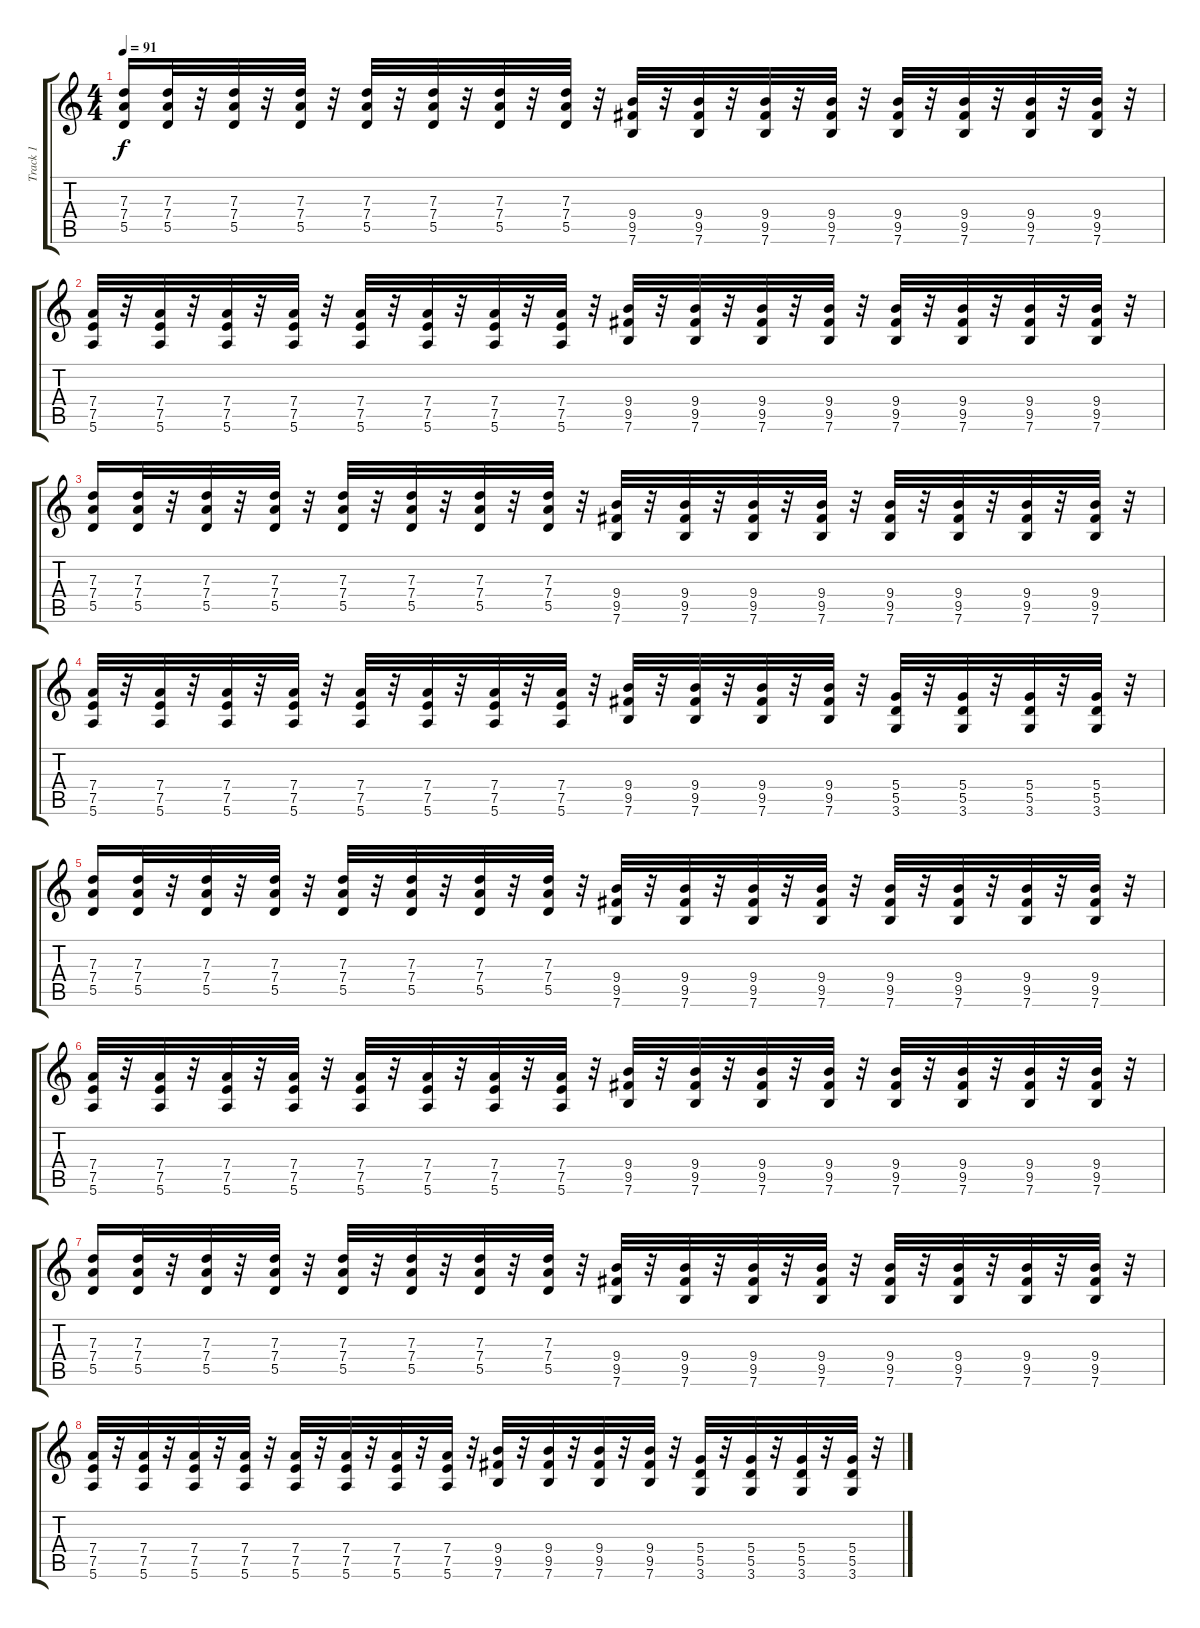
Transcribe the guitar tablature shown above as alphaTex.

\track ("Track 1" "Track 1") {instrument distortionguitar}
\staff {score tabs}
\tuning (E4 B3 G3 D3 A2 E2) {hide}
\ts (4 4)
\tempo 91
\clef g2
\ks c
(7.3 7.4 5.5).16{dy f instrument distortionguitar} (7.3 7.4 5.5).32 r.32 (7.3 7.4 5.5).32 r.32 (7.3 7.4 5.5).32 r.32 (7.3 7.4 5.5).32 r.32 (7.3 7.4 5.5).32 r.32 (7.3 7.4 5.5).32 r.32 (7.3 7.4 5.5).32 r.32 (9.4 9.5 7.6).32 r.32 (9.4 9.5 7.6).32 r.32 (9.4 9.5 7.6).32 r.32 (9.4 9.5 7.6).32 r.32 (9.4 9.5 7.6).32 r.32 (9.4 9.5 7.6).32 r.32 (9.4 9.5 7.6).32 r.32 (9.4 9.5 7.6).32 r.32 |
(7.4 7.5 5.6).32 r.32 (7.4 7.5 5.6).32 r.32 (7.4 7.5 5.6).32 r.32 (7.4 7.5 5.6).32 r.32 (7.4 7.5 5.6).32 r.32 (7.4 7.5 5.6).32 r.32 (7.4 7.5 5.6).32 r.32 (7.4 7.5 5.6).32 r.32 (9.4 9.5 7.6).32 r.32 (9.4 9.5 7.6).32 r.32 (9.4 9.5 7.6).32 r.32 (9.4 9.5 7.6).32 r.32 (9.4 9.5 7.6).32 r.32 (9.4 9.5 7.6).32 r.32 (9.4 9.5 7.6).32 r.32 (9.4 9.5 7.6).32 r.32 |
(7.3 7.4 5.5).16 (7.3 7.4 5.5).32 r.32 (7.3 7.4 5.5).32 r.32 (7.3 7.4 5.5).32 r.32 (7.3 7.4 5.5).32 r.32 (7.3 7.4 5.5).32 r.32 (7.3 7.4 5.5).32 r.32 (7.3 7.4 5.5).32 r.32 (9.4 9.5 7.6).32 r.32 (9.4 9.5 7.6).32 r.32 (9.4 9.5 7.6).32 r.32 (9.4 9.5 7.6).32 r.32 (9.4 9.5 7.6).32 r.32 (9.4 9.5 7.6).32 r.32 (9.4 9.5 7.6).32 r.32 (9.4 9.5 7.6).32 r.32 |
(7.4 7.5 5.6).32 r.32 (7.4 7.5 5.6).32 r.32 (7.4 7.5 5.6).32 r.32 (7.4 7.5 5.6).32 r.32 (7.4 7.5 5.6).32 r.32 (7.4 7.5 5.6).32 r.32 (7.4 7.5 5.6).32 r.32 (7.4 7.5 5.6).32 r.32 (9.4 9.5 7.6).32 r.32 (9.4 9.5 7.6).32 r.32 (9.4 9.5 7.6).32 r.32 (9.4 9.5 7.6).32 r.32 (5.4 5.5 3.6).32 r.32 (5.4 5.5 3.6).32 r.32 (5.4 5.5 3.6).32 r.32 (5.4 5.5 3.6).32 r.32 |
(7.3 7.4 5.5).16 (7.3 7.4 5.5).32 r.32 (7.3 7.4 5.5).32 r.32 (7.3 7.4 5.5).32 r.32 (7.3 7.4 5.5).32 r.32 (7.3 7.4 5.5).32 r.32 (7.3 7.4 5.5).32 r.32 (7.3 7.4 5.5).32 r.32 (9.4 9.5 7.6).32 r.32 (9.4 9.5 7.6).32 r.32 (9.4 9.5 7.6).32 r.32 (9.4 9.5 7.6).32 r.32 (9.4 9.5 7.6).32 r.32 (9.4 9.5 7.6).32 r.32 (9.4 9.5 7.6).32 r.32 (9.4 9.5 7.6).32 r.32 |
(7.4 7.5 5.6).32 r.32 (7.4 7.5 5.6).32 r.32 (7.4 7.5 5.6).32 r.32 (7.4 7.5 5.6).32 r.32 (7.4 7.5 5.6).32 r.32 (7.4 7.5 5.6).32 r.32 (7.4 7.5 5.6).32 r.32 (7.4 7.5 5.6).32 r.32 (9.4 9.5 7.6).32 r.32 (9.4 9.5 7.6).32 r.32 (9.4 9.5 7.6).32 r.32 (9.4 9.5 7.6).32 r.32 (9.4 9.5 7.6).32 r.32 (9.4 9.5 7.6).32 r.32 (9.4 9.5 7.6).32 r.32 (9.4 9.5 7.6).32 r.32 |
(7.3 7.4 5.5).16 (7.3 7.4 5.5).32 r.32 (7.3 7.4 5.5).32 r.32 (7.3 7.4 5.5).32 r.32 (7.3 7.4 5.5).32 r.32 (7.3 7.4 5.5).32 r.32 (7.3 7.4 5.5).32 r.32 (7.3 7.4 5.5).32 r.32 (9.4 9.5 7.6).32 r.32 (9.4 9.5 7.6).32 r.32 (9.4 9.5 7.6).32 r.32 (9.4 9.5 7.6).32 r.32 (9.4 9.5 7.6).32 r.32 (9.4 9.5 7.6).32 r.32 (9.4 9.5 7.6).32 r.32 (9.4 9.5 7.6).32 r.32 |
(7.4 7.5 5.6).32 r.32 (7.4 7.5 5.6).32 r.32 (7.4 7.5 5.6).32 r.32 (7.4 7.5 5.6).32 r.32 (7.4 7.5 5.6).32 r.32 (7.4 7.5 5.6).32 r.32 (7.4 7.5 5.6).32 r.32 (7.4 7.5 5.6).32 r.32 (9.4 9.5 7.6).32 r.32 (9.4 9.5 7.6).32 r.32 (9.4 9.5 7.6).32 r.32 (9.4 9.5 7.6).32 r.32 (5.4 5.5 3.6).32 r.32 (5.4 5.5 3.6).32 r.32 (5.4 5.5 3.6).32 r.32 (5.4 5.5 3.6).32 r.32
